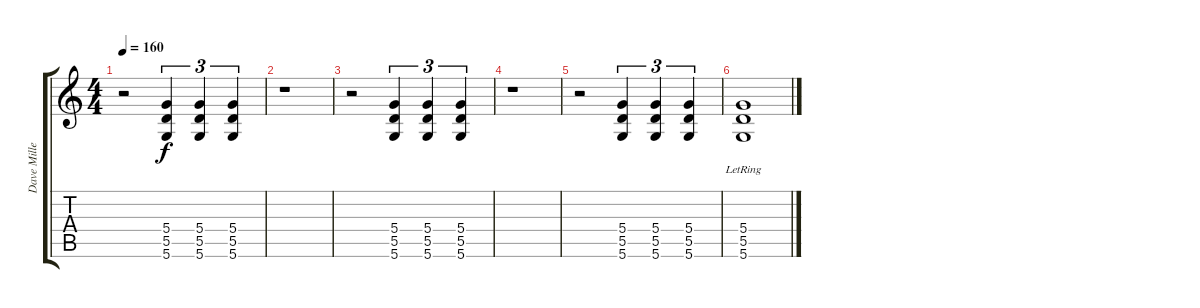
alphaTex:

\track ("Dave Miller" "Dave Mille") {instrument electricguitarjazz}
\staff {score tabs}
\tuning (E4 B3 G3 D3 A2 D2) {hide}
\ts (4 4)
\tempo 160
\clef g2
\ks c
r.2{dy f} (5.4 5.5 5.6).4{tu (3 2)} (5.4 5.5 5.6).4{tu (3 2)} (5.4 5.5 5.6).4{tu (3 2)} |
r.1 |
r.2 (5.4 5.5 5.6).4{tu (3 2)} (5.4 5.5 5.6).4{tu (3 2)} (5.4 5.5 5.6).4{tu (3 2)} |
r.1 |
r.2 (5.4 5.5 5.6).4{tu (3 2)} (5.4 5.5 5.6).4{tu (3 2)} (5.4 5.5 5.6).4{tu (3 2)} |
(5.4{lr} 5.5{lr} 5.6{lr}).1
